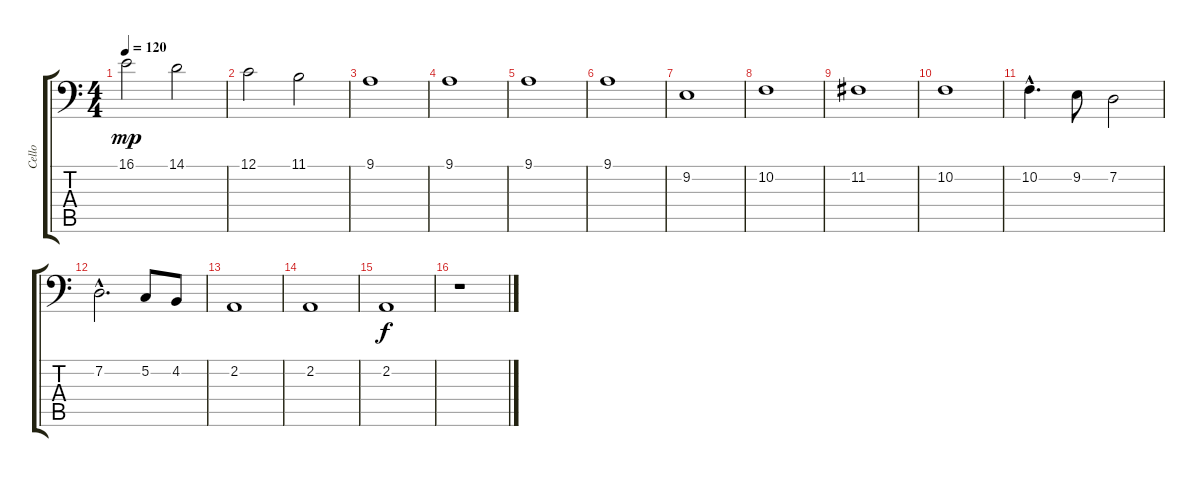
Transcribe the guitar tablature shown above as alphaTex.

\track ("Cello" "Cello") {instrument cello}
\staff {score tabs}
\tuning (C3 G2 D2 A1 E1 B0) {hide}
\ts (4 4)
\tempo 120
\clef f4
\ks c
16.1.2{dy mp} 14.1.2 |
12.1.2 11.1.2 |
9.1.1 |
9.1.1 |
9.1.1 |
9.1.1 |
9.2.1 |
10.2.1 |
11.2.1 |
10.2.1 |
10.2{hac}.4{d} 9.2.8 7.2.2 |
7.2{hac}.2{d} 5.2.8 4.2.8 |
2.2.1 |
2.2.1 |
2.2.1{dy f} |
r.1
